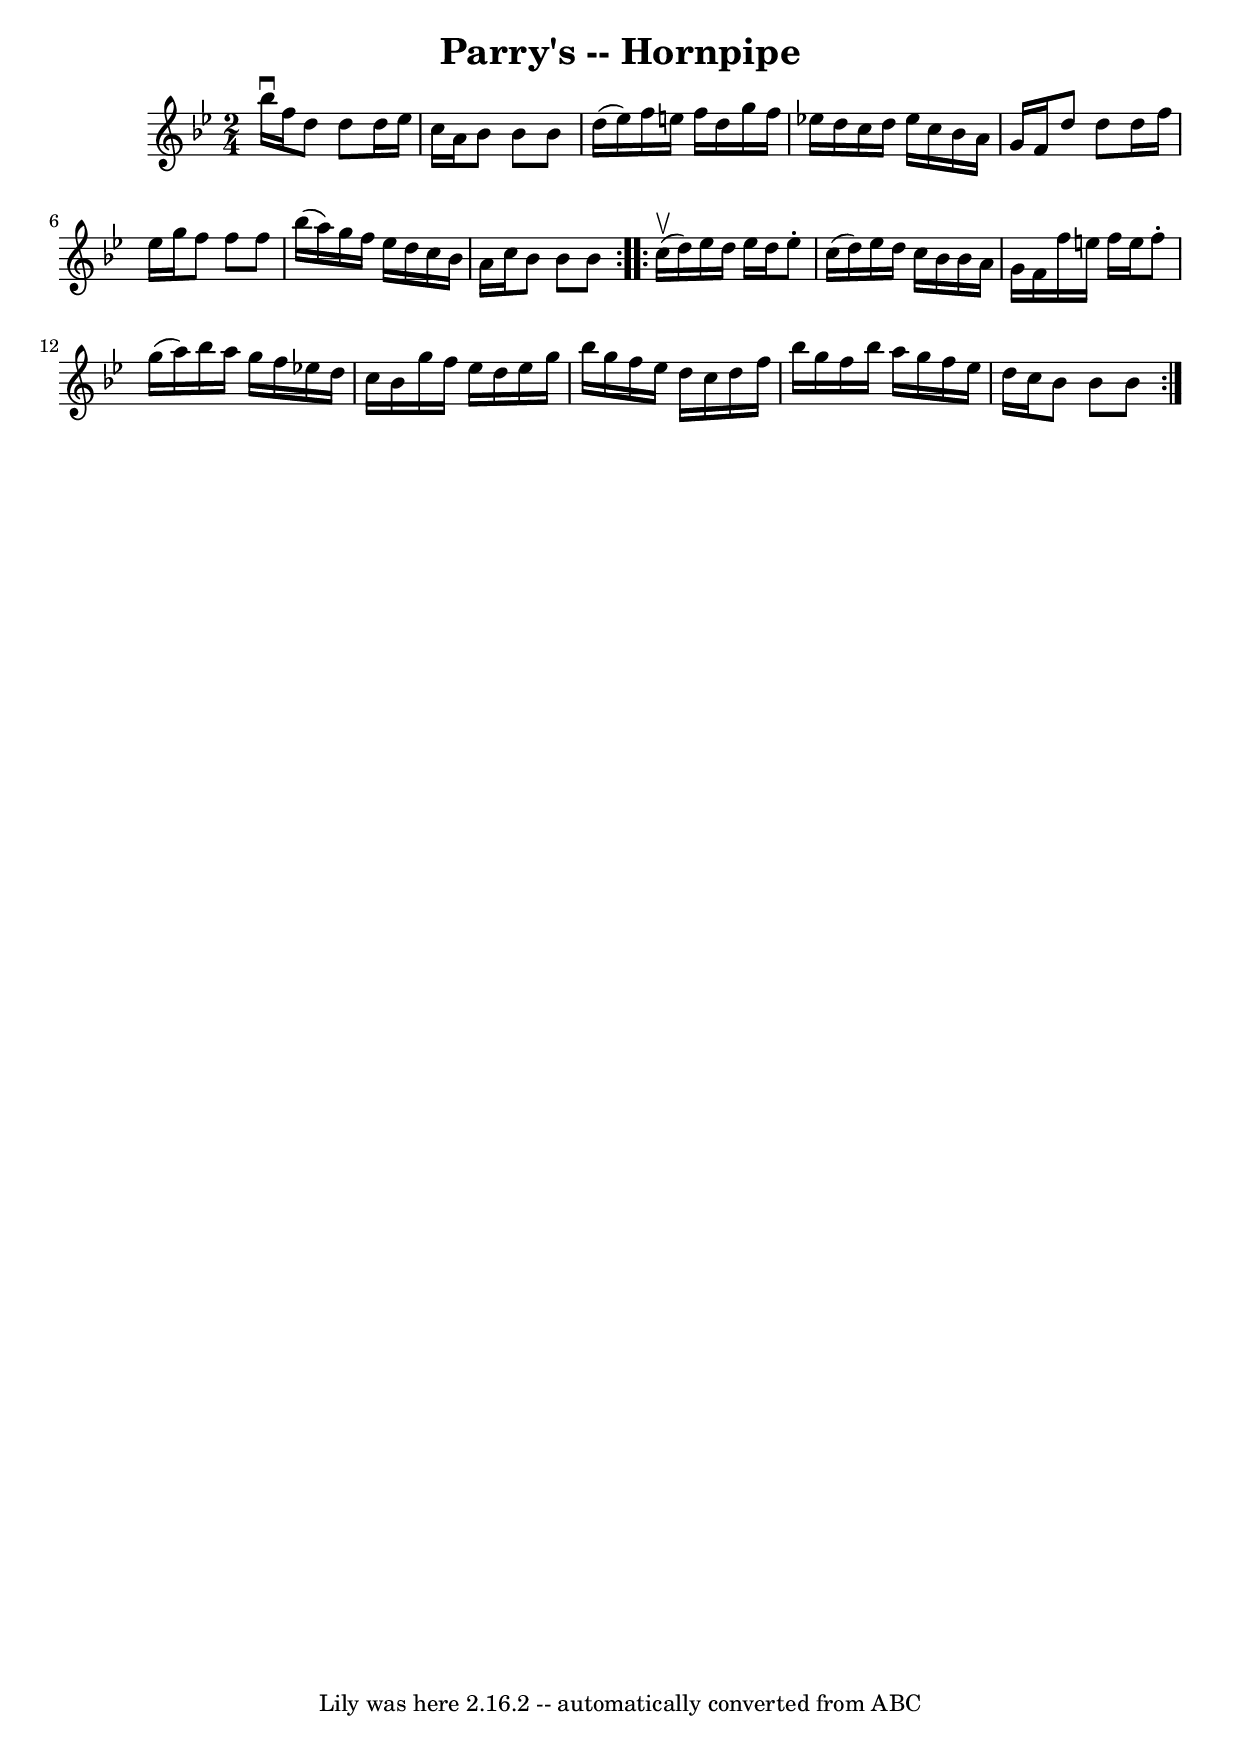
\version "2.7.40"
\include "Mammoth.ily"
\header {
	%% book = "Cole's 1000 Fiddle Tunes"
	crossRefNumber = "1"
	footnotes = ""
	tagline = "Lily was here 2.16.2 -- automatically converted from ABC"
	title = "Parry's -- Hornpipe"
}
voicedefault =  {
\set Score.defaultBarType = "empty"

\repeat volta 2 {
\time 2/4 \key bes \major bes''16^\downbow f''16  |
 d''8 d''8  
 d''16 ees''16 c''16 a'16  |
 bes'8 bes'8 bes'8    
d''16 (ees''16) |
 f''16 e''16 f''16 d''16 g''16    
f''16 ees''!16 d''16  |
 c''16 d''16 ees''16 c''16    
bes'16 a'16 g'16 f'16  |
 d''8 d''8 d''16 f''16    
ees''16 g''16  |
 f''8 f''8 f''8 bes''16 (a''16) 
|
 g''16 f''16 ees''16 d''16 c''16 bes'16 a'16    
c''16  |
 bes'8 bes'8 bes'8  }     \repeat volta 2 { c''16 
(^\upbow d''16) |
 ees''16 d''16 ees''16 d''16 ees''8 
-. c''16 (d''16) |
 ees''16 d''16 c''16 bes'16    
bes'16 a'16 g'16 f'16  |
 f''16 e''16 f''16 e''16    
f''8 -. g''16 (a''16) |
 bes''16 a''16 g''16 f''16    
ees''!16 d''16 c''16 bes'16  |
 g''16 f''16 ees''16    
d''16 ees''16 g''16 bes''16 g''16  |
 f''16 ees''16    
d''16 c''16 d''16 f''16 bes''16 g''16  |
 f''16    
bes''16 a''16 g''16 f''16 ees''16 d''16 c''16  |
   
bes'8 bes'8 bes'8  }   
}

\score{
    <<

	\context Staff="default"
	{
	    \voicedefault 
	}

    >>
	\layout {
	}
	\midi {}
}
